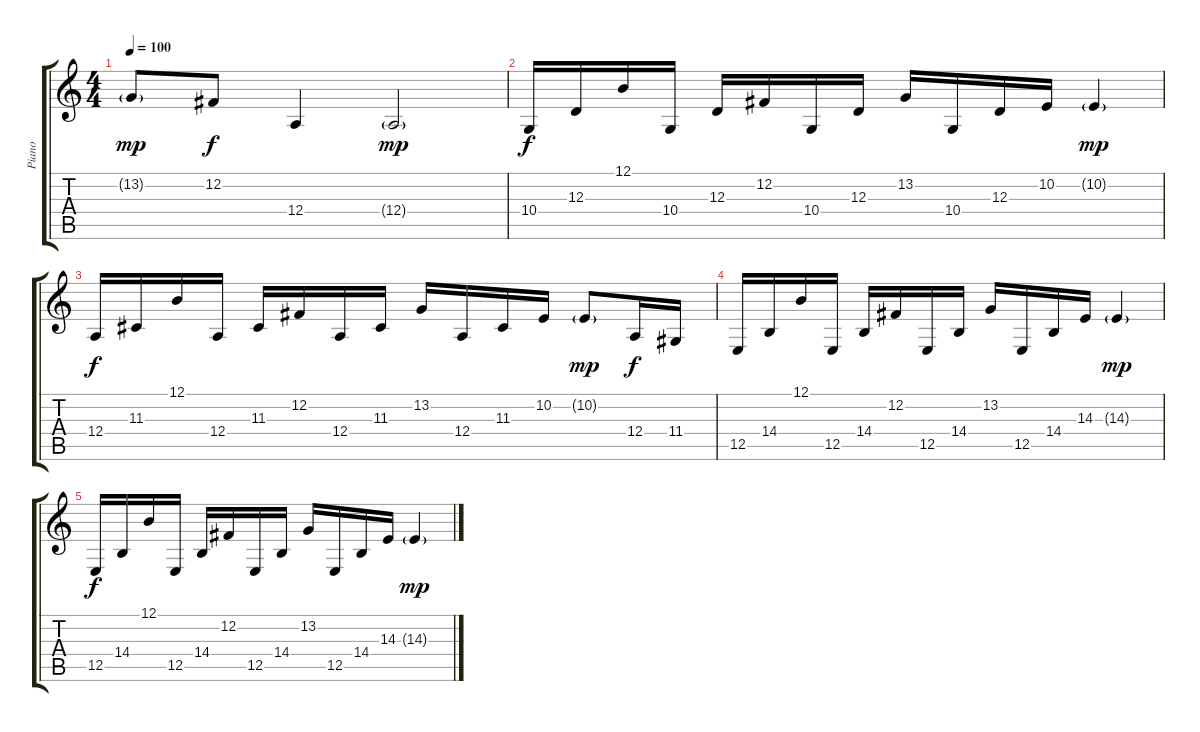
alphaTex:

\track ("Piano" "Piano") {instrument acousticgrandpiano}
\staff {score tabs}
\tuning (B3 Gb3 D3 A2 E2 B1) {hide}
\ts (4 4)
\tempo 100
\clef g2
\ks c
13.2{g}.8{dy mp} 12.2.8{dy f} 12.4.4 12.4{g}.2{dy mp} |
10.4.16{dy f} 12.3.16 12.1.16 10.4.16 12.3.16 12.2.16 10.4.16 12.3.16 13.2.16 10.4.16 12.3.16 10.2.16 10.2{g}.4{dy mp} |
12.4.16{dy f} 11.3.16 12.1.16 12.4.16 11.3.16 12.2.16 12.4.16 11.3.16 13.2.16 12.4.16 11.3.16 10.2.16 10.2{g}.8{dy mp} 12.4.16{dy f} 11.4.16 |
12.5.16 14.4.16 12.1.16 12.5.16 14.4.16 12.2.16 12.5.16 14.4.16 13.2.16 12.5.16 14.4.16 14.3.16 14.3{g}.4{dy mp} |
12.5.16{dy f} 14.4.16 12.1.16 12.5.16 14.4.16 12.2.16 12.5.16 14.4.16 13.2.16 12.5.16 14.4.16 14.3.16 14.3{g}.4{dy mp}
